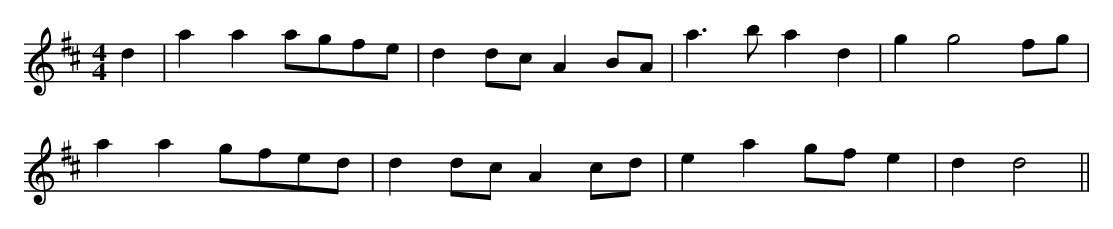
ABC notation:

X:1
M:4/4
K:D
d2|a2 a2 agfe|d2 dc A2 BA|a3b a2 d2|g2 g4 fg|
a2 a2 gfed|d2 dc a,2 cd|e2 a2 gf e2|d2 d4||
